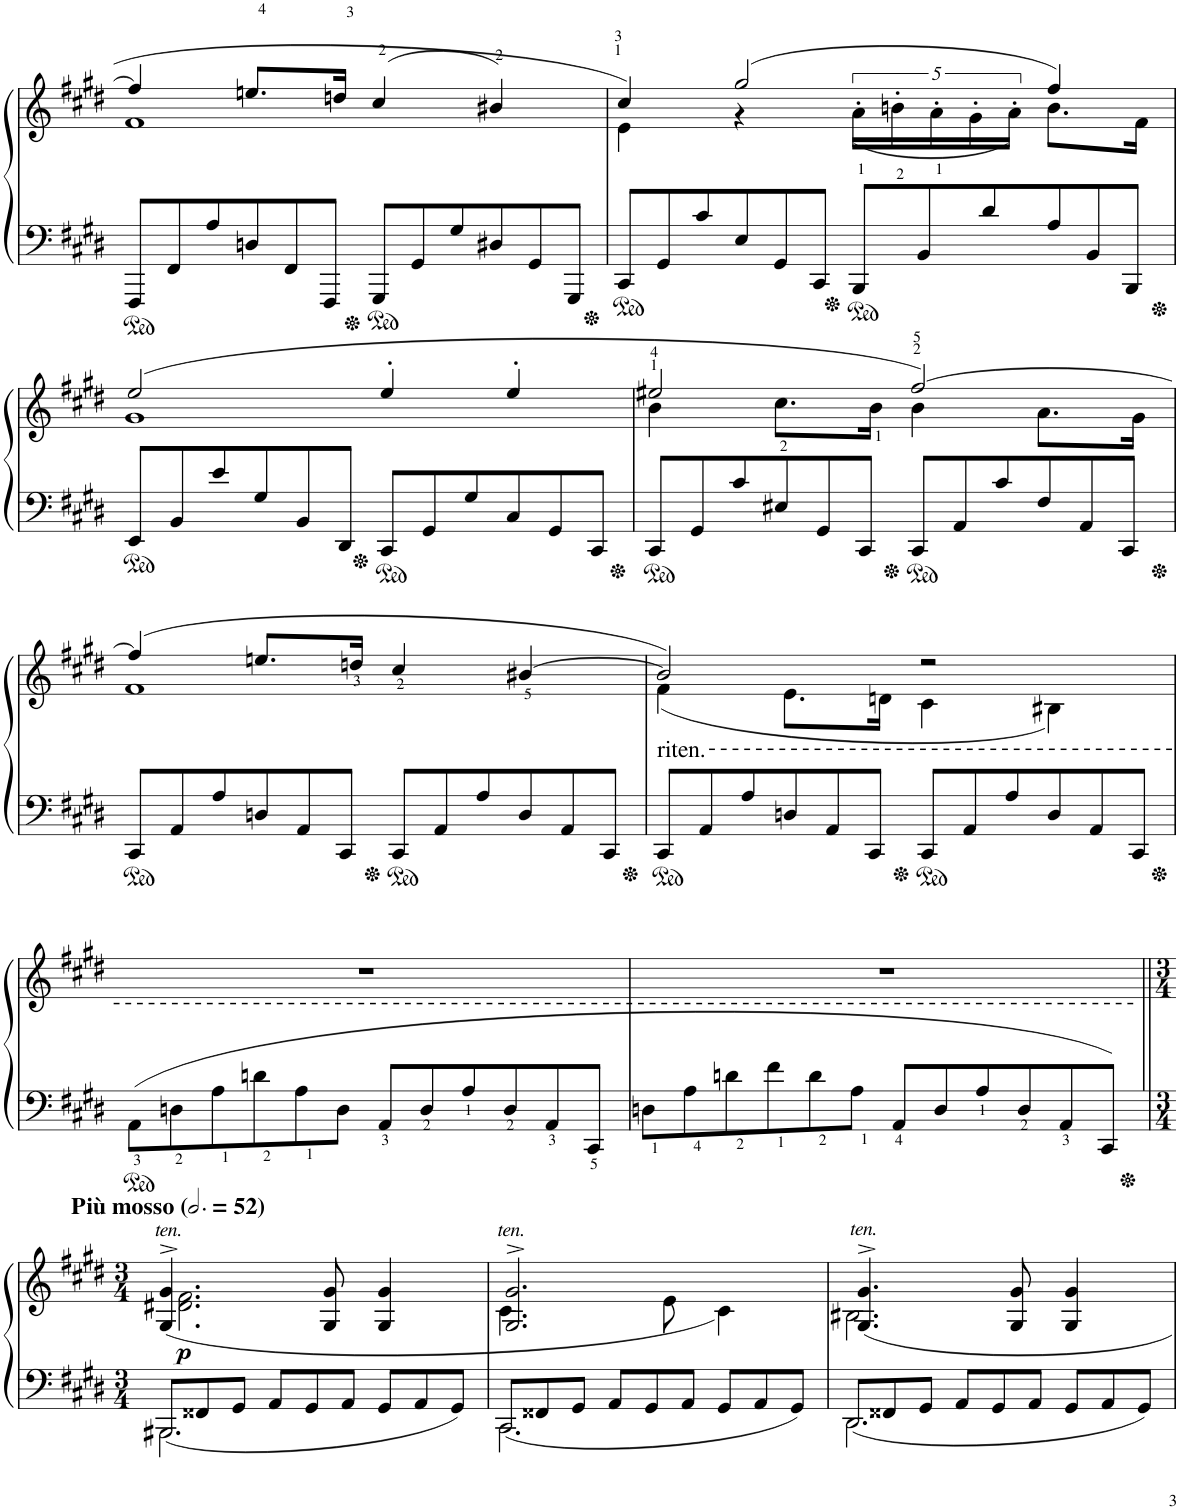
**kern	**kern	**dynam
*part1	*part1	*part1
*staff2	*staff1	*staff1/2
*I"Piano	*	*
*I'Pno.	*	*
!!LO:PB:g=z
*clefF4	*clefG2	*
*k[f#c#g#d#]	*k[f#c#g#d#]	*
*M4/4	*M4/4	*
*met(c)	*met(c)	*
*Xbrackettup	*	*
=21	=21	=21
*	*^	*
12FFF#/L	4ff#/]	1f#	.
12FF#/	.	.	.
12A/	.	.	.
12Dn/	8.een/L	.	.
12FF#/	.	.	.
12FFF#/J	.	.	.
.	16ddn/Jk	.	.
12GGG#/L	(4cc#/	.	.
12GG#/	.	.	.
12G#/	.	.	.
12D#X/	4b#X/)	.	.
12GG#/	.	.	.
12GGG#/J	.	.	.
=22	=22	=22	=22
12CC#/L	4cc#/	4e\	.
12GG#/	.	.	.
12c#/	.	.	.
12E/	(2gg#/	4r	.
12GG#/	.	.	.
12CC#/J	.	.	.
12BBB/L	.	(20a<'>\LL	.
.	.	20bn<'>\	.
12BB/	.	.	.
.	.	20a<'>\	.
.	.	20g#'>\	.
12d#/	.	.	.
.	.	20a'>\JJ)	.
12A/	4ff#/)	8.b\L	.
12BB/	.	.	.
12BBB/J	.	.	.
.	.	16f#\Jk	.
!!LO:LB:g=z	!!
=23	=23	=23	=23
12EE/L	(2ee/	1g#	.
12BB/	.	.	.
12e/	.	.	.
12G#/	.	.	.
12BB/	.	.	.
12DD#/J	.	.	.
12CC#/L	4ee'/	.	.
12GG#/	.	.	.
12G#/	.	.	.
12C#/	4ee'/	.	.
12GG#/	.	.	.
12CC#/J	.	.	.
=24	=24	=24	=24
12CC#/L	2ee#X/	4b\	.
12GG#/	.	.	.
12c#/	.	.	.
12E#X/	.	8.cc#\L	.
12GG#/	.	.	.
12CC#/J	.	.	.
.	.	16b\Jk	.
12CC#/L	[2ff#/)	4b\	.
12AA/	.	.	.
12c#/	.	.	.
12F#/	.	8.a\L	.
12AA/	.	.	.
12CC#/J	.	.	.
.	.	16g#\Jk	.
!!LO:LB:g=z	!!
=25	=25	=25	=25
12CC#/L	(4ff#/]	1f#	.
12AA/	.	.	.
12A/	.	.	.
12Dn/	8.een/L	.	.
12AA/	.	.	.
12CC#/J	.	.	.
.	16ddn/Jk	.	.
12CC#/L	4cc#/	.	.
12AA/	.	.	.
12A/	.	.	.
12D/	[4b#X/	.	.
12AA/	.	.	.
12CC#/J	.	.	.
=26	=26	=26	=26
!LO:TX:a:t=<i>riten.</i>	!	!	!
12CC#/L	2b#/])	(4f#\	.
12AA/	.	.	.
12A/	.	.	.
12Dn/	.	8.e\L	.
12AA/	.	.	.
12CC#/J	.	.	.
.	.	16dn\Jk	.
12CC#/L	2r	4c#\	.
12AA/	.	.	.
12A/	.	.	.
12D/	.	4B#X\)	.
12AA/	.	.	.
12CC#/J	.	.	.
*	*v	*v	*
!!LO:LB:g=z
=27	=27	=27
12AA\L	1r	.
12Dn\	.	.
12A\	.	.
12dn\	.	.
12A\	.	.
12D\J	.	.
12AA/L	.	.
12D/	.	.
12A/	.	.
12D/	.	.
12AA/	.	.
12CC#/J	.	.
=28	=28	=28
12Dn\L	1r	.
12A\	.	.
12dn\	.	.
12f#\	.	.
12d\	.	.
12A\J	.	.
12AA/L	.	.
12D/	.	.
12A/	.	.
12D/	.	.
12AA/	.	.
12CC#/J	.	.
!!LO:LB:g=z
=29||	=29||	=29||
*M3/4	*M3/4	*
*^	*^	*
!	!	!LO:TX:a:B:t=Più mosso (	!	!
!	!	!LO:TX:a:t=[half]	!	!
!	!	!LO:TX:a:t== 52)	!	!
!	!	!LO:TX:a:i:t=ten.	!	!
!	!	!	!	!LO:DY:b
12BBB#X/L	2.BBB#\	(4.G#/^ 4.g#/^	2.d#X\ 2.f#\	p
12FF##X/	.	.	.	.
12GG#/J	.	.	.	.
12AA/L	.	.	.	.
12GG#/	.	.	.	.
.	.	8G#/ 8g#/	.	.
12AA/J	.	.	.	.
12GG#/L	.	4G#/ 4g#/	.	.
12AA/	.	.	.	.
12GG#/J	.	.	.	.
=30	=30	=30	=30	=30
!	!	!LO:TX:a:i:t=ten.	!	!
12CC#/L	2.CC#\	2.G#/^ 2.g#/^	4.c#\	.
12FF##X/	.	.	.	.
12GG#/J	.	.	.	.
12AA/L	.	.	.	.
12GG#/	.	.	.	.
.	.	.	8e\	.
12AA/J	.	.	.	.
12GG#/L	.	.	4c#\)	.
12AA/	.	.	.	.
12GG#/J	.	.	.	.
=31	=31	=31	=31	=31
!	!	!LO:TX:a:i:t=ten.	!	!
12DD#/L	2.DD#\	4.G#/^ 4.g#/^	2.B#X\	.
12FF##X/	.	.	.	.
12GG#/J	.	.	.	.
12AA/L	.	.	.	.
12GG#/	.	.	.	.
.	.	8G#/ 8g#/	.	.
12AA/J	.	.	.	.
12GG#/L	.	4G#/ 4g#/	.	.
12AA/	.	.	.	.
12GG#/J	.	.	.	.
*v	*v	*	*	*
*	*v	*v	*
=	=	=
*-	*-	*-
